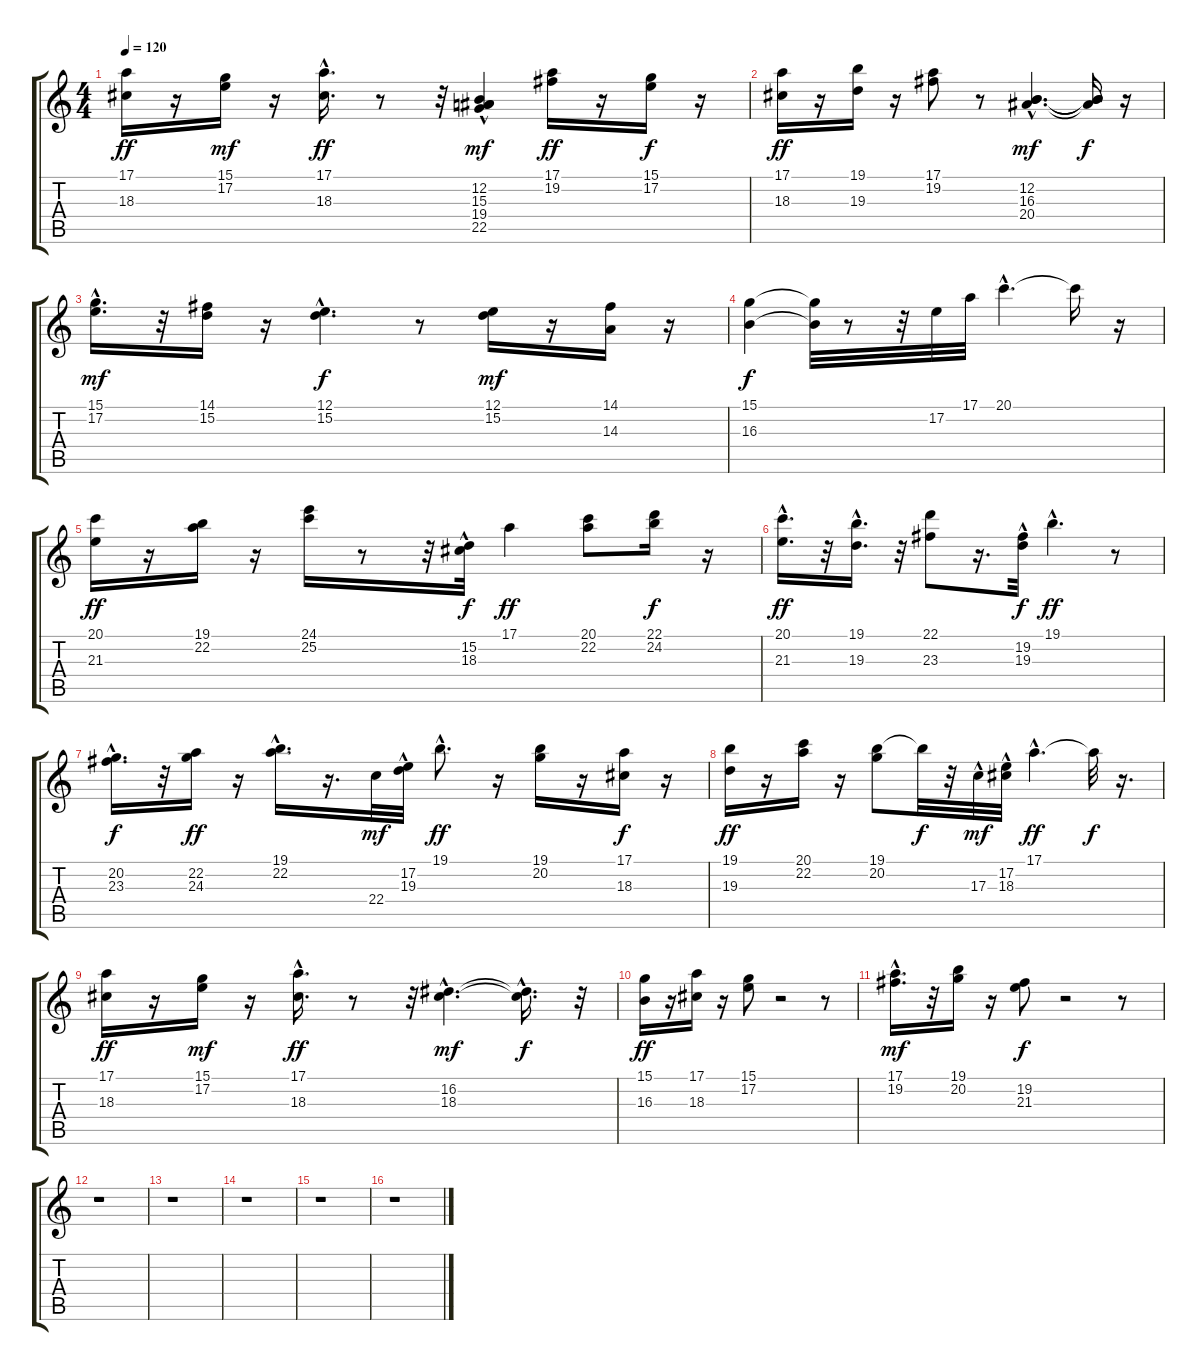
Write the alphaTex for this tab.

\track "" {instrument honkytonkpiano}
\staff {score tabs}
\tuning (E4 B3 G3 D3 A2 E2) {hide}
\ts (4 4)
\tempo 120
\clef g2
\ks c
(17.1 18.3).16{dy ff} r.16 (15.1 17.2).16{dy mf} r.16 (17.1{hac} 18.3).16{d dy ff} r.8 r.32 (12.2 15.3 19.4 22.5{hac}).4{dy mf} (17.1 19.2).16{dy ff} r.16 (15.1 17.2).16{dy f} r.16 |
(17.1 18.3).16{dy ff} r.16 (19.1 19.3).16 r.16 (17.1 19.2).8 r.8 (12.2{hac} 16.3{hac} 20.4{hac}).4{d dy mf} (12.2{t} 16.3{t} 20.4{t}).16{dy f} r.16 |
(15.1{hac} 17.2).16{d dy mf} r.32 (14.1 15.2).16 r.16 (12.1{hac} 15.2{hac}).4{d dy f} r.8 (12.1 15.2).16{dy mf} r.16 (14.1 14.3).16 r.16 |
(15.1 16.3).4{dy f} (15.1{t} 16.3{t}).32 r.8 r.32 17.2.32 17.1.32 20.1{hac}.4{d} 20.1{t}.16 r.16 |
(20.1 21.3).16{dy ff} r.16 (19.1 22.2).16 r.16 (24.1 25.2).16 r.8 r.32 (15.2{hac} 18.3{hac}).32{dy f} 17.1.4{dy ff} (20.1 22.2).8 (22.1 24.2).16{dy f} r.16 |
(20.1{hac} 21.3{hac}).16{d dy ff} r.32 (19.1 19.3{hac}).16{d} r.32 (22.1 23.3).8 r.16{d} (19.2{hac} 19.3{hac}).32{dy f} 19.1{hac}.4{d dy ff} r.8 |
(20.2{hac} 23.3{hac}).16{d dy f} r.32 (22.2 24.3).16{dy ff} r.16 (19.1 22.2{hac}).16{d} r.16{d} 22.4.32{dy mf} (17.2 19.3{hac}).32 19.1{hac}.8{d dy ff} r.16 (19.1 20.2).16 r.16 (17.1 18.3).16{dy f} r.16 |
(19.1 19.3).16{dy ff} r.16 (20.1 22.2).16 r.16 (19.1 20.2).8 19.1{t}.32{dy f} r.32 17.3{hac}.32{dy mf} (17.2{hac} 18.3{hac}).32 17.1{hac}.4{d dy ff} 17.1{t}.32{dy f} r.16{d} |
(17.1 18.3).16{dy ff} r.16 (15.1 17.2).16{dy mf} r.16 (17.1{hac} 18.3).16{d dy ff} r.8 r.32 (16.2{hac} 18.3{hac}).4{d dy mf} (16.2{hac t} 18.3{hac t}).16{d dy f} r.32 |
(15.1 16.3).16{dy ff} r.16 (17.1 18.3).16 r.16 (15.1 17.2).8 r.2 r.8 |
(17.1{hac} 19.2).16{d dy mf} r.32 (19.1 20.2).16 r.16 (19.2 21.3).8{dy f} r.2 r.8 |
r.1 |
r.1 |
r.1 |
r.1 |
r.1
